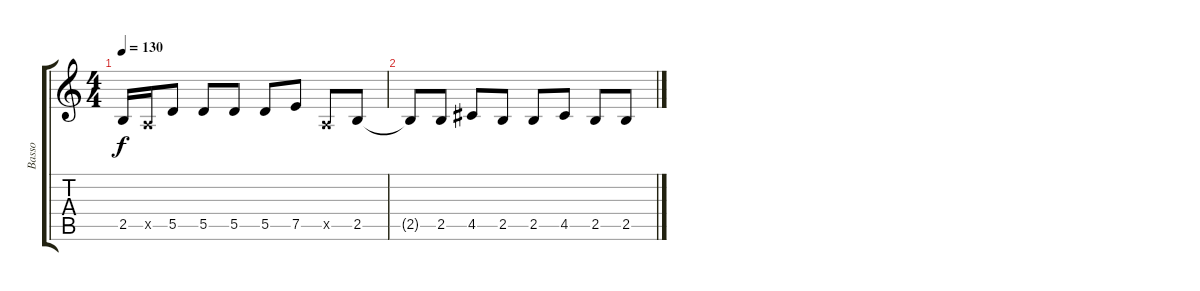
\track ("Basso" "Basso") {instrument electricbassfinger}
\staff {score tabs}
\tuning (E4 B3 G3 D3 A2 E2) {hide}
\ts (4 4)
\tempo 130
\clef g2
\ks c
2.5{t}.16{dy f} 0.5{x}.16 5.5.8 5.5.8 5.5.8 5.5.8 7.5.8 0.5{x}.8 2.5.8 |
2.5{t}.8 2.5.8 4.5.8 2.5.8 2.5.8 4.5.8 2.5.8 2.5.8
